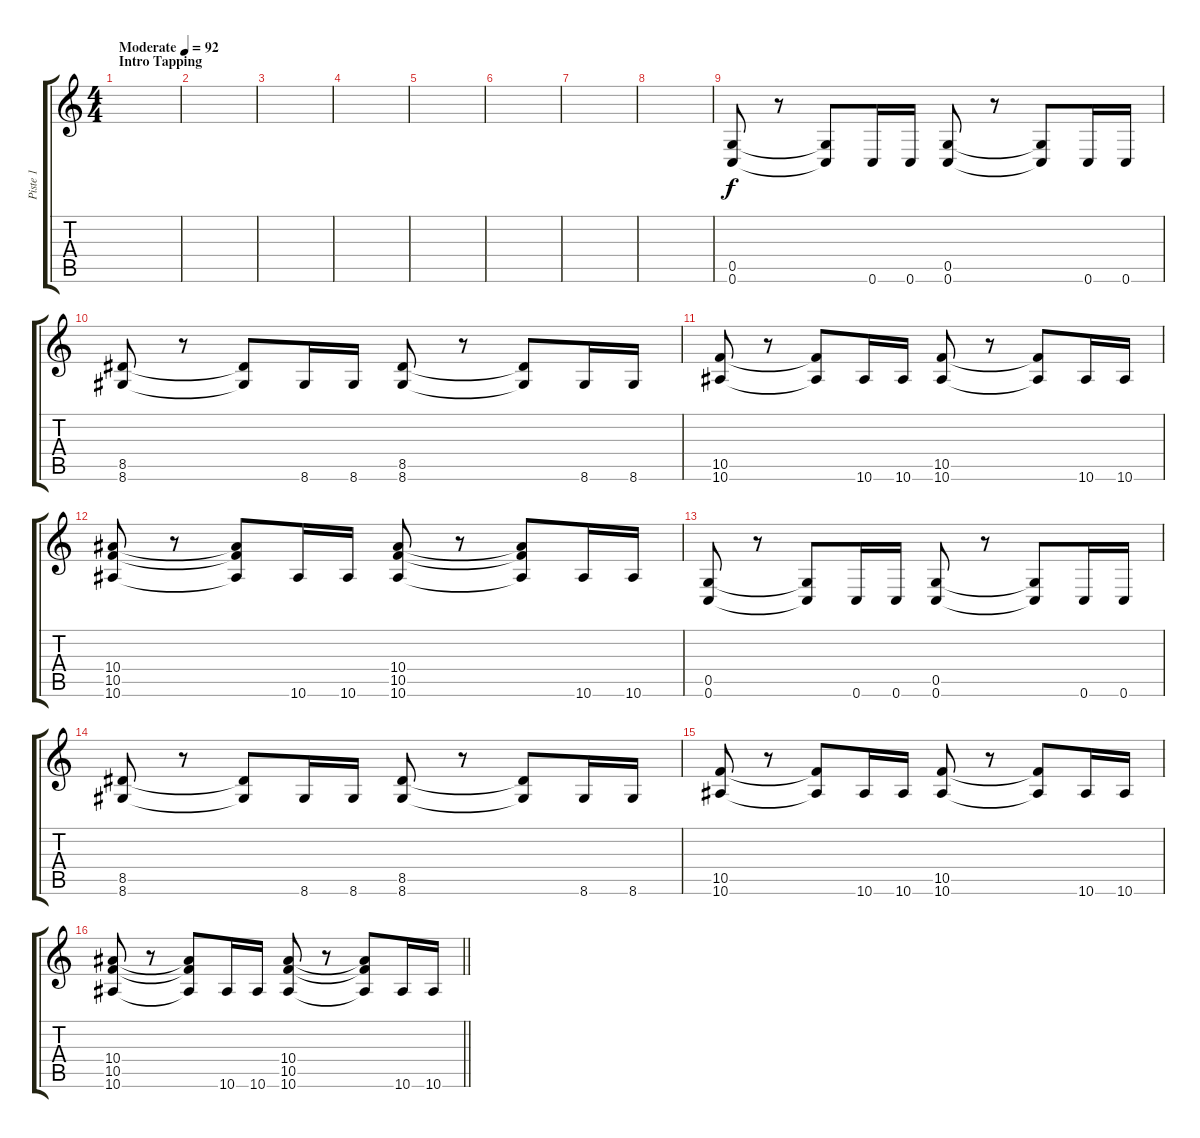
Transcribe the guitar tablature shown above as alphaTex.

\track ("Piste 1" "Piste 1") {instrument distortionguitar}
\staff {score tabs}
\tuning (D4 A3 F3 C3 G2 C2) {hide}
\ts (4 4)
\section ("" "Intro Tapping")
\tempo (92 "Moderate")
\clef g2
\ks c
|
|
|
|
|
|
|
|
(0.5 0.6).8 r.8 (0.5{t} 0.6{t}).8 0.6.16 0.6.16 (0.5 0.6).8 r.8 (0.5{t} 0.6{t}).8 0.6.16 0.6.16 |
(8.5 8.6).8 r.8 (8.5{t} 8.6{t}).8 8.6.16 8.6.16 (8.5 8.6).8 r.8 (8.5{t} 8.6{t}).8 8.6.16 8.6.16 |
(10.5 10.6).8 r.8 (10.5{t} 10.6{t}).8 10.6.16 10.6.16 (10.5 10.6).8 r.8 (10.5{t} 10.6{t}).8 10.6.16 10.6.16 |
(10.4 10.5 10.6).8 r.8 (10.4{t} 10.5{t} 10.6{t}).8 10.6.16 10.6.16 (10.4 10.5 10.6).8 r.8 (10.4{t} 10.5{t} 10.6{t}).8 10.6.16 10.6.16 |
(0.5 0.6).8 r.8 (0.5{t} 0.6{t}).8 0.6.16 0.6.16 (0.5 0.6).8 r.8 (0.5{t} 0.6{t}).8 0.6.16 0.6.16 |
(8.5 8.6).8 r.8 (8.5{t} 8.6{t}).8 8.6.16 8.6.16 (8.5 8.6).8 r.8 (8.5{t} 8.6{t}).8 8.6.16 8.6.16 |
(10.5 10.6).8 r.8 (10.5{t} 10.6{t}).8 10.6.16 10.6.16 (10.5 10.6).8 r.8 (10.5{t} 10.6{t}).8 10.6.16 10.6.16 |
\barLineRight lightlight
(10.4 10.5 10.6).8 r.8 (10.4{t} 10.5{t} 10.6{t}).8 10.6.16 10.6.16 (10.4 10.5 10.6).8 r.8 (10.4{t} 10.5{t} 10.6{t}).8 10.6.16 10.6.16
